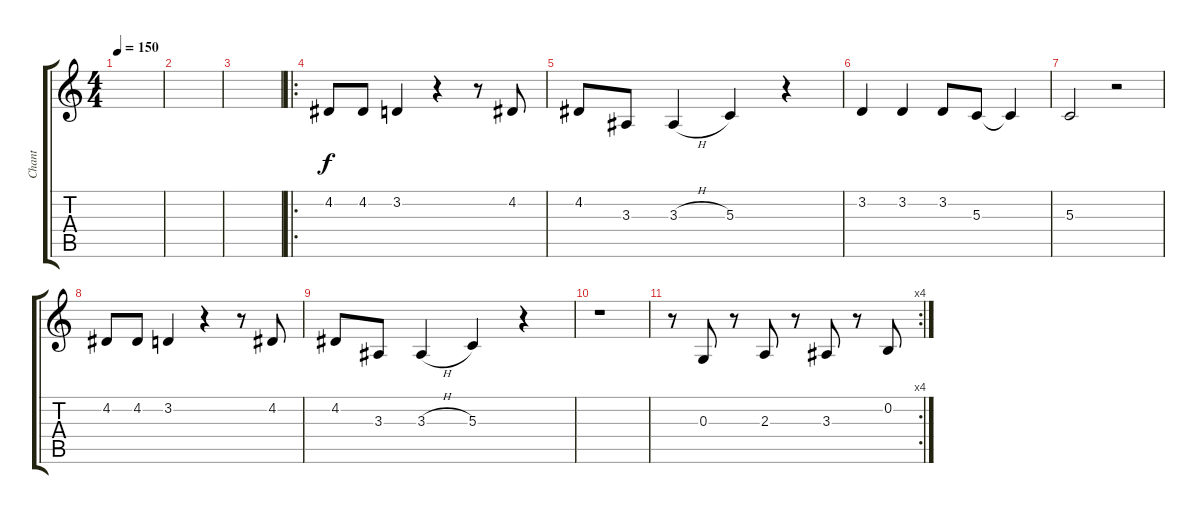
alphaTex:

\track ("Chant" "Chant") {instrument voiceoohs}
\staff {score tabs}
\tuning (E4 B3 G3 D3 A2 E2) {hide}
\ts (4 4)
\tempo 150
\clef g2
\ks c
|
|
|
\ro
4.2.8 4.2.8 3.2.4 r.4 r.8 4.2.8 |
4.2.8 3.3.8 3.3{h}.4 5.3.4 r.4 |
3.2.4 3.2.4 3.2.8 5.3.8 5.3{t}.4 |
5.3.2 r.2 |
4.2.8 4.2.8 3.2.4 r.4 r.8 4.2.8 |
4.2.8 3.3.8 3.3{h}.4 5.3.4 r.4 |
r.1 |
\rc 4
r.8 0.3.8 r.8 2.3.8 r.8 3.3.8 r.8 0.2.8
